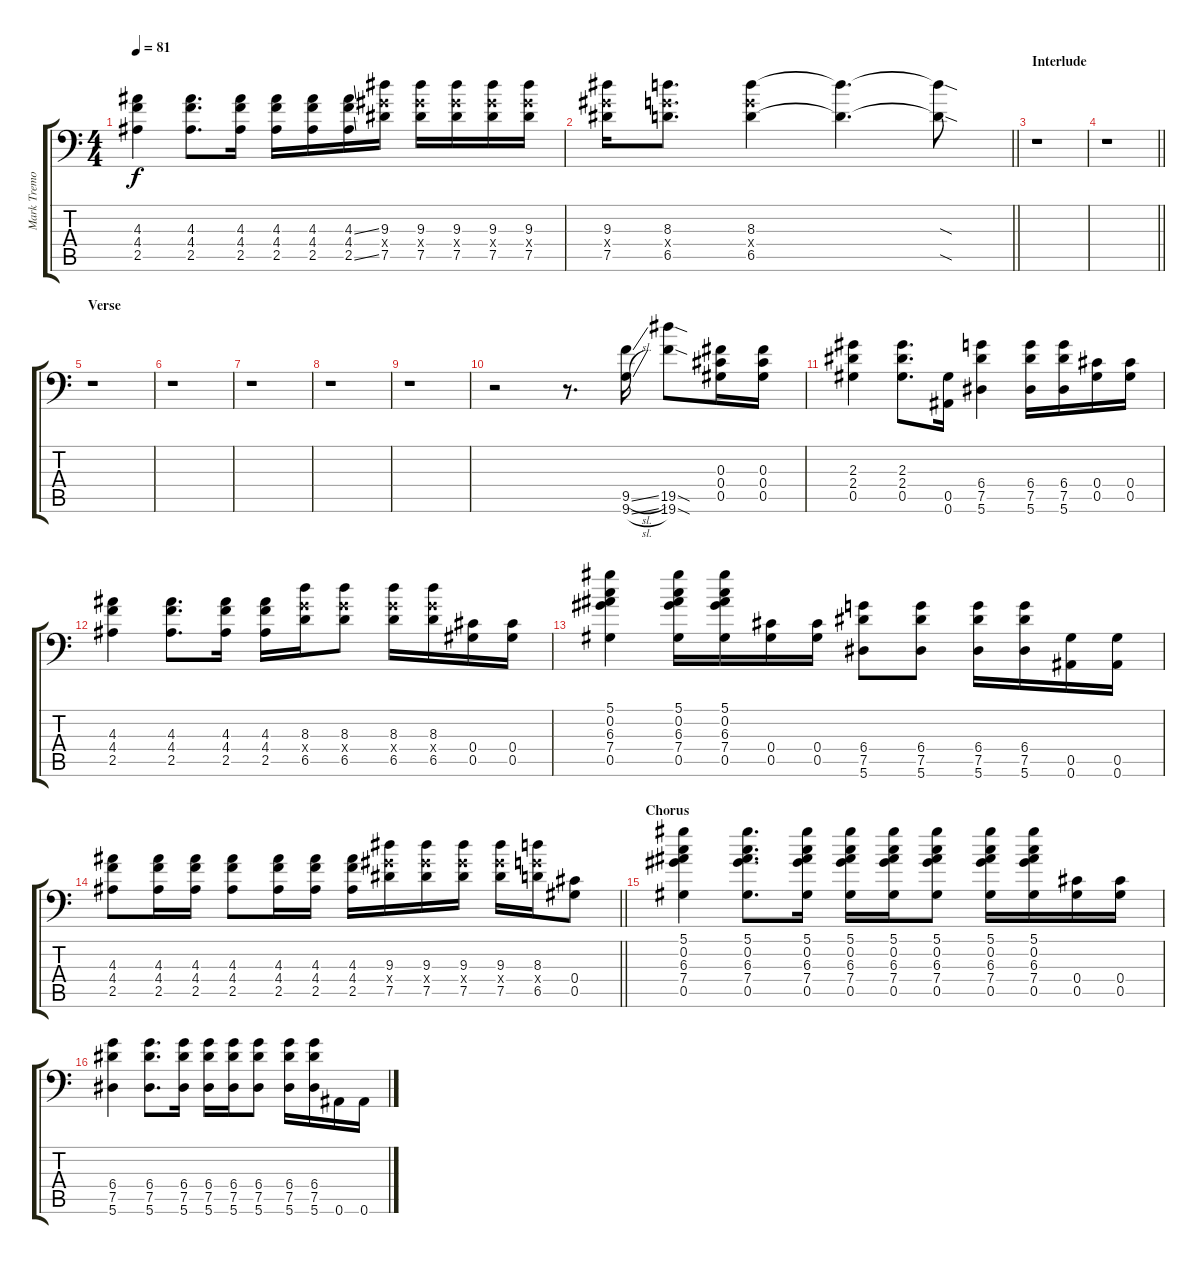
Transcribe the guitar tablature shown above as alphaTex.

\track ("Mark Tremonti" "Mark Tremo") {instrument distortionguitar}
\staff {score tabs}
\tuning (Eb4 Bb3 Gb3 Db3 Ab2 Bb1) {hide}
\ts (4 4)
\tempo 81
\clef f4
\ks c
(4.3 4.4 2.5).4{dy f} (4.3 4.4 2.5).8{d} (4.3 4.4 2.5).16 (4.3 4.4 2.5).16 (4.3 4.4 2.5).16 (4.3{ss} 4.4 2.5{ss}).16 (9.3 7.4{x} 7.5).16 (9.3 7.4{x} 7.5).16 (9.3 7.4{x} 7.5).16 (9.3 7.4{x} 7.5).16 (9.3 7.4{x} 7.5).16 |
\barLineRight lightlight
(9.3 7.4{x} 7.5).16 (8.3 6.4{x} 6.5).8{d} (8.3 6.4{x} 6.5).4 (8.3{t} 6.5{t}).4{d} (8.3{sod t} 6.5{sod t}).8 |
\section ("" "Interlude")
r.1 |
\barLineRight lightlight
r.1 |
\section ("" "Verse")
r.1 |
r.1 |
r.1 |
r.1 |
r.1 |
r.2 r.8{d} (9.5{sl} 9.6{sl}).16{volume 13} (19.5{sod} 19.6{sod}).8 (0.3 0.4 0.5).16 (0.3 0.4 0.5).16 |
(2.3 2.4 0.5).4 (2.3 2.4 0.5).8{d} (0.5 0.6).16 (6.4 7.5 5.6).4 (6.4 7.5 5.6).16 (6.4 7.5 5.6).16 (0.4 0.5).16 (0.4 0.5).16 |
(4.3 4.4 2.5).4 (4.3 4.4 2.5).8{d} (4.3 4.4 2.5).16 (4.3 4.4 2.5).16 (8.3 6.4{x} 6.5).16 (8.3 6.4{x} 6.5).8 (8.3 6.4{x} 6.5).16 (8.3 6.4{x} 6.5).16 (0.4 0.5).16 (0.4 0.5).16 |
(5.1 0.2 6.3 7.4 0.5).4 (5.1 0.2 6.3 7.4 0.5).16 (5.1 0.2 6.3 7.4 0.5).16 (0.4 0.5).16 (0.4 0.5).16 (6.4 7.5 5.6).8 (6.4 7.5 5.6).8 (6.4 7.5 5.6).16 (6.4 7.5 5.6).16 (0.5 0.6).16 (0.5 0.6).16 |
\barLineRight lightlight
(4.3 4.4 2.5).8 (4.3 4.4 2.5).16 (4.3 4.4 2.5).16 (4.3 4.4 2.5).8 (4.3 4.4 2.5).16 (4.3 4.4 2.5).16 (4.3 4.4 2.5).16 (9.3 7.4{x} 7.5).16 (9.3 7.4{x} 7.5).16 (9.3 7.4{x} 7.5).16 (9.3 7.4{x} 7.5).16 (8.3 6.4{x} 6.5).16 (0.4 0.5).8 |
\section ("" "Chorus")
(5.1 0.2 6.3 7.4 0.5).4 (5.1 0.2 6.3 7.4 0.5).8{d} (5.1 0.2 6.3 7.4 0.5).16 (5.1 0.2 6.3 7.4 0.5).16 (5.1 0.2 6.3 7.4 0.5).16 (5.1 0.2 6.3 7.4 0.5).8 (5.1 0.2 6.3 7.4 0.5).16 (5.1 0.2 6.3 7.4 0.5).16 (0.4 0.5).16 (0.4 0.5).16 |
(6.4 7.5 5.6).4 (6.4 7.5 5.6).8{d} (6.4 7.5 5.6).16 (6.4 7.5 5.6).16 (6.4 7.5 5.6).16 (6.4 7.5 5.6).8 (6.4 7.5 5.6).16 (6.4 7.5 5.6).16 0.6.16 0.6.16
